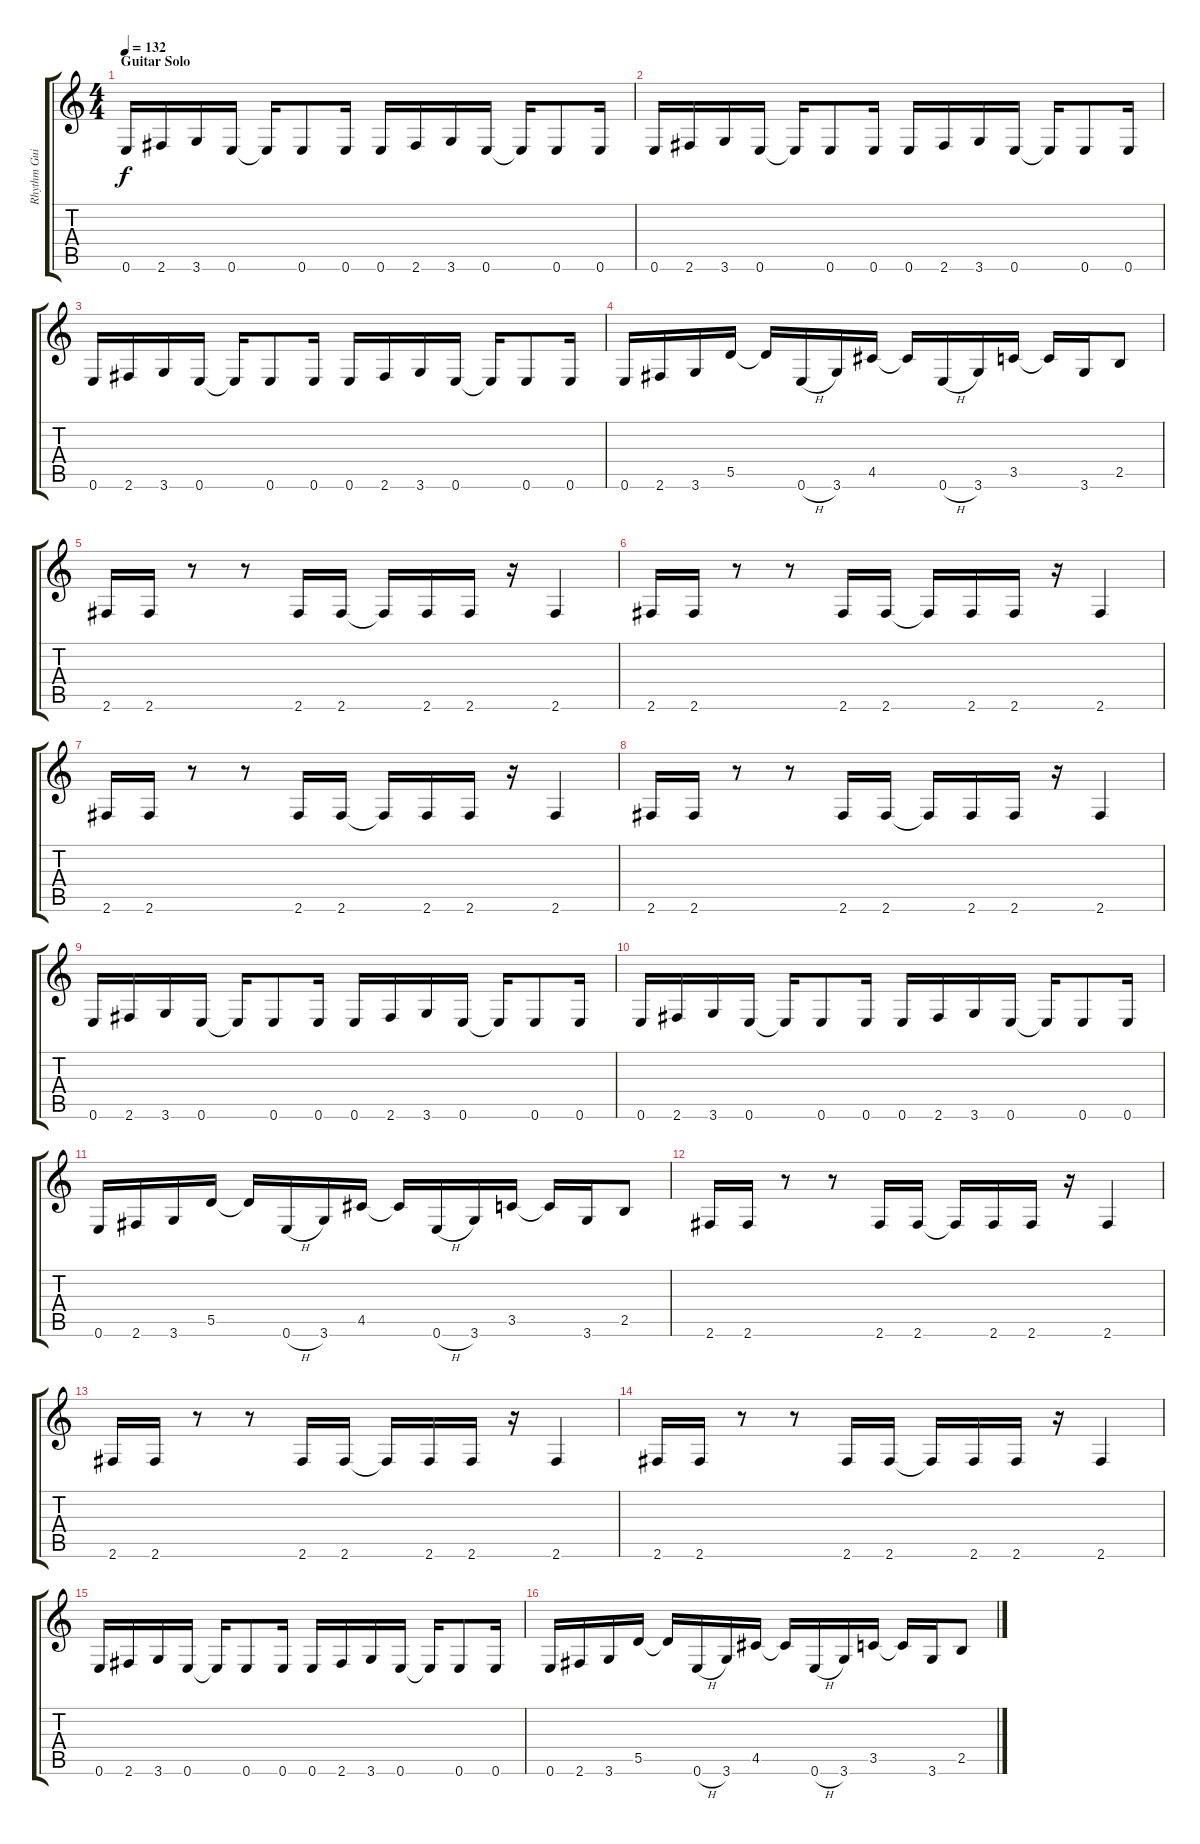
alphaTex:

\track ("Rhythm Guitar" "Rhythm Gui") {instrument distortionguitar}
\staff {score tabs}
\tuning (E4 B3 G3 D3 A2 E2) {hide}
\ts (4 4)
\section ("" "Guitar Solo")
\tempo 132
\clef g2
\ks c
0.6.16{dy f} 2.6.16 3.6.16 0.6.16 0.6{t}.16 0.6.8 0.6.16 0.6.16 2.6.16 3.6.16 0.6.16 0.6{t}.16 0.6.8 0.6.16 |
0.6.16 2.6.16 3.6.16 0.6.16 0.6{t}.16 0.6.8 0.6.16 0.6.16 2.6.16 3.6.16 0.6.16 0.6{t}.16 0.6.8 0.6.16 |
0.6.16 2.6.16 3.6.16 0.6.16 0.6{t}.16 0.6.8 0.6.16 0.6.16 2.6.16 3.6.16 0.6.16 0.6{t}.16 0.6.8 0.6.16 |
0.6.16 2.6.16 3.6.16 5.5.16 5.5{t}.16 0.6{h}.16 3.6.16 4.5.16 4.5{t}.16 0.6{h}.16 3.6.16 3.5.16 3.5{t}.16 3.6.16 2.5.8 |
2.6.16 2.6.16 r.8 r.8 2.6.16 2.6.16 2.6{t}.16 2.6.16 2.6.16 r.16 2.6.4 |
2.6.16 2.6.16 r.8 r.8 2.6.16 2.6.16 2.6{t}.16 2.6.16 2.6.16 r.16 2.6.4 |
2.6.16 2.6.16 r.8 r.8 2.6.16 2.6.16 2.6{t}.16 2.6.16 2.6.16 r.16 2.6.4 |
2.6.16 2.6.16 r.8 r.8 2.6.16 2.6.16 2.6{t}.16 2.6.16 2.6.16 r.16 2.6.4 |
0.6.16 2.6.16 3.6.16 0.6.16 0.6{t}.16 0.6.8 0.6.16 0.6.16 2.6.16 3.6.16 0.6.16 0.6{t}.16 0.6.8 0.6.16 |
0.6.16 2.6.16 3.6.16 0.6.16 0.6{t}.16 0.6.8 0.6.16 0.6.16 2.6.16 3.6.16 0.6.16 0.6{t}.16 0.6.8 0.6.16 |
0.6.16 2.6.16 3.6.16 5.5.16 5.5{t}.16 0.6{h}.16 3.6.16 4.5.16 4.5{t}.16 0.6{h}.16 3.6.16 3.5.16 3.5{t}.16 3.6.16 2.5.8 |
2.6.16 2.6.16 r.8 r.8 2.6.16 2.6.16 2.6{t}.16 2.6.16 2.6.16 r.16 2.6.4 |
2.6.16 2.6.16 r.8 r.8 2.6.16 2.6.16 2.6{t}.16 2.6.16 2.6.16 r.16 2.6.4 |
2.6.16 2.6.16 r.8 r.8 2.6.16 2.6.16 2.6{t}.16 2.6.16 2.6.16 r.16 2.6.4 |
0.6.16 2.6.16 3.6.16 0.6.16 0.6{t}.16 0.6.8 0.6.16 0.6.16 2.6.16 3.6.16 0.6.16 0.6{t}.16 0.6.8 0.6.16 |
0.6.16 2.6.16 3.6.16 5.5.16 5.5{t}.16 0.6{h}.16 3.6.16 4.5.16 4.5{t}.16 0.6{h}.16 3.6.16 3.5.16 3.5{t}.16 3.6.16 2.5.8
